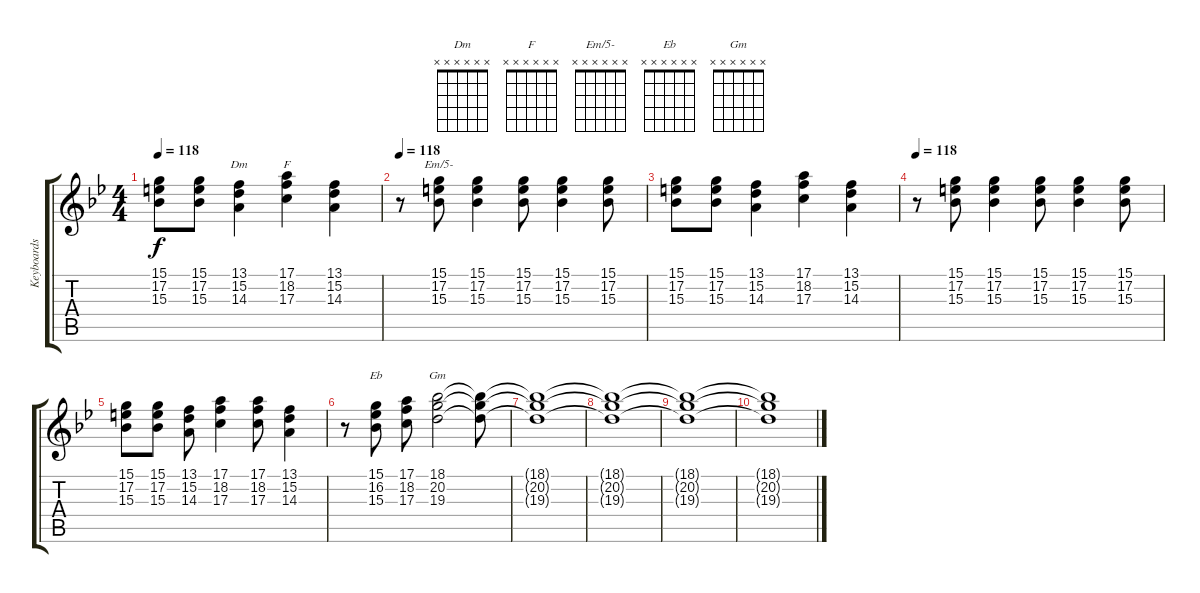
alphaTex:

\track ("Keyboards (Davies)" "Keyboards ") {instrument synthbrass1}
\staff {score tabs}
\tuning (E4 B3 G3 D3 A2 E2) {hide}
\chord ("Dm" x x x x x x)
\chord ("F" x x x x x x)
\chord ("Em/5-" x x x x x x)
\chord ("Eb" x x x x x x)
\chord ("Gm" x x x x x x)
\ts (4 4)
\tempo 118
\clef g2
\ks bb
(15.1{t} 17.2{t} 15.3{t}).8{dy f} (15.1 17.2 15.3).8 (13.1 15.2 14.3).4{ch "Dm"} (17.1 18.2 17.3).4{ch "F"} (13.1 15.2 14.3).4 |
\tempo 118
r.8 (15.1 17.2 15.3).8{ch "Em/5-"} (15.1 17.2 15.3).4 (15.1 17.2 15.3).8 (15.1 17.2 15.3).4 (15.1 17.2 15.3).8 |
(15.1 17.2 15.3).8 (15.1 17.2 15.3).8 (13.1 15.2 14.3).4 (17.1 18.2 17.3).4 (13.1 15.2 14.3).4 |
\tempo 118
r.8 (15.1 17.2 15.3).8 (15.1 17.2 15.3).4 (15.1 17.2 15.3).8 (15.1 17.2 15.3).4 (15.1 17.2 15.3).8 |
(15.1 17.2 15.3).8 (15.1 17.2 15.3).8 (13.1 15.2 14.3).8 (17.1 18.2 17.3).4 (17.1 18.2 17.3).8 (13.1 15.2 14.3).4 |
r.8 (15.1 16.2 15.3).8{ch "Eb"} (17.1 18.2 17.3).8 (18.1 20.2 19.3).2{ch "Gm"} (18.1{t} 20.2{t} 19.3{t}).8 |
(18.1{t} 20.2{t} 19.3{t}).1 |
(18.1{t} 20.2{t} 19.3{t}).1 |
(18.1{t} 20.2{t} 19.3{t}).1 |
(18.1{t} 20.2{t} 19.3{t}).1
